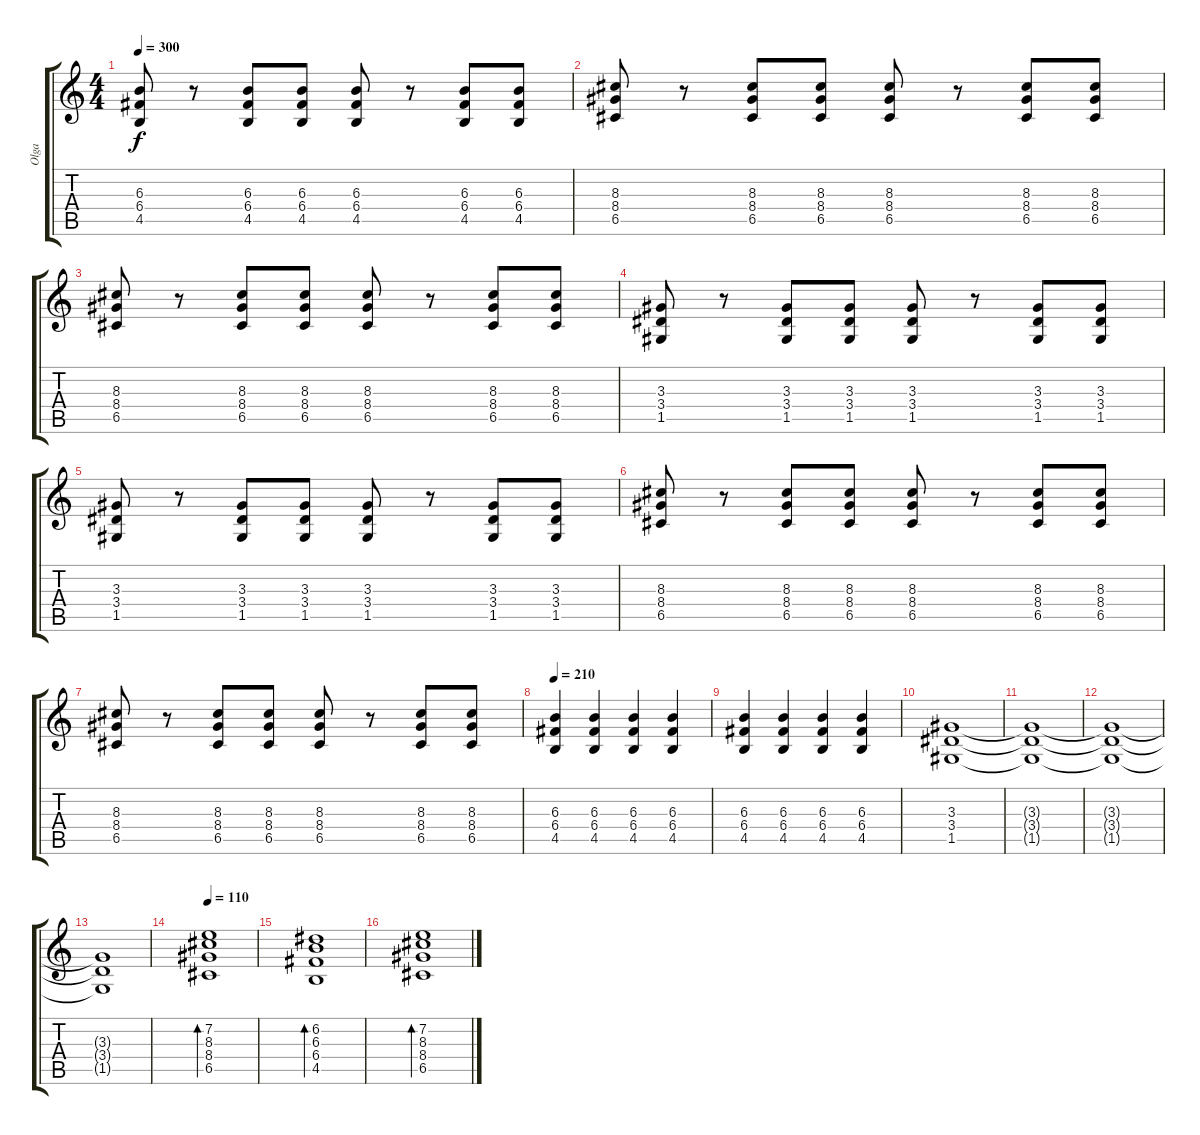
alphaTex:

\track ("Olga" "Olga") {instrument overdrivenguitar}
\staff {score tabs}
\tuning (D4 A3 F3 C3 G2 D2) {hide}
\ts (4 4)
\tempo 300
\clef g2
\ks c
(6.3 6.4 4.5).8{dy f instrument electricguitarmuted} r.8 (6.3 6.4 4.5).8 (6.3 6.4 4.5).8 (6.3 6.4 4.5).8 r.8 (6.3 6.4 4.5).8 (6.3 6.4 4.5).8 |
(8.3 8.4 6.5).8{instrument electricguitarmuted} r.8 (8.3 8.4 6.5).8 (8.3 8.4 6.5).8 (8.3 8.4 6.5).8 r.8 (8.3 8.4 6.5).8 (8.3 8.4 6.5).8 |
(8.3 8.4 6.5).8{instrument electricguitarmuted} r.8 (8.3 8.4 6.5).8 (8.3 8.4 6.5).8 (8.3 8.4 6.5).8 r.8 (8.3 8.4 6.5).8 (8.3 8.4 6.5).8 |
(3.3 3.4 1.5).8{instrument electricguitarmuted} r.8 (3.3 3.4 1.5).8 (3.3 3.4 1.5).8 (3.3 3.4 1.5).8 r.8 (3.3 3.4 1.5).8 (3.3 3.4 1.5).8 |
(3.3 3.4 1.5).8{instrument electricguitarmuted} r.8 (3.3 3.4 1.5).8 (3.3 3.4 1.5).8 (3.3 3.4 1.5).8 r.8 (3.3 3.4 1.5).8 (3.3 3.4 1.5).8 |
(8.3 8.4 6.5).8{instrument electricguitarmuted} r.8 (8.3 8.4 6.5).8 (8.3 8.4 6.5).8 (8.3 8.4 6.5).8 r.8 (8.3 8.4 6.5).8 (8.3 8.4 6.5).8 |
(8.3 8.4 6.5).8{instrument electricguitarmuted} r.8 (8.3 8.4 6.5).8 (8.3 8.4 6.5).8 (8.3 8.4 6.5).8 r.8 (8.3 8.4 6.5).8 (8.3 8.4 6.5).8 |
\tempo 210
(6.3 6.4 4.5).4{instrument overdrivenguitar} (6.3 6.4 4.5).4 (6.3 6.4 4.5).4 (6.3 6.4 4.5).4 |
(6.3 6.4 4.5).4 (6.3 6.4 4.5).4 (6.3 6.4 4.5).4 (6.3 6.4 4.5).4 |
(3.3 3.4 1.5).1 |
(3.3{t} 3.4{t} 1.5{t}).1 |
(3.3{t} 3.4{t} 1.5{t}).1 |
(3.3{t} 3.4{t} 1.5{t}).1 |
\tempo 110
(7.2 8.3 8.4 6.5).1{bd 480 instrument acousticguitarnylon} |
(6.2 6.3 6.4 4.5).1{bd 480 instrument acousticguitarnylon} |
(7.2 8.3 8.4 6.5).1{bd 480 instrument acousticguitarnylon}
